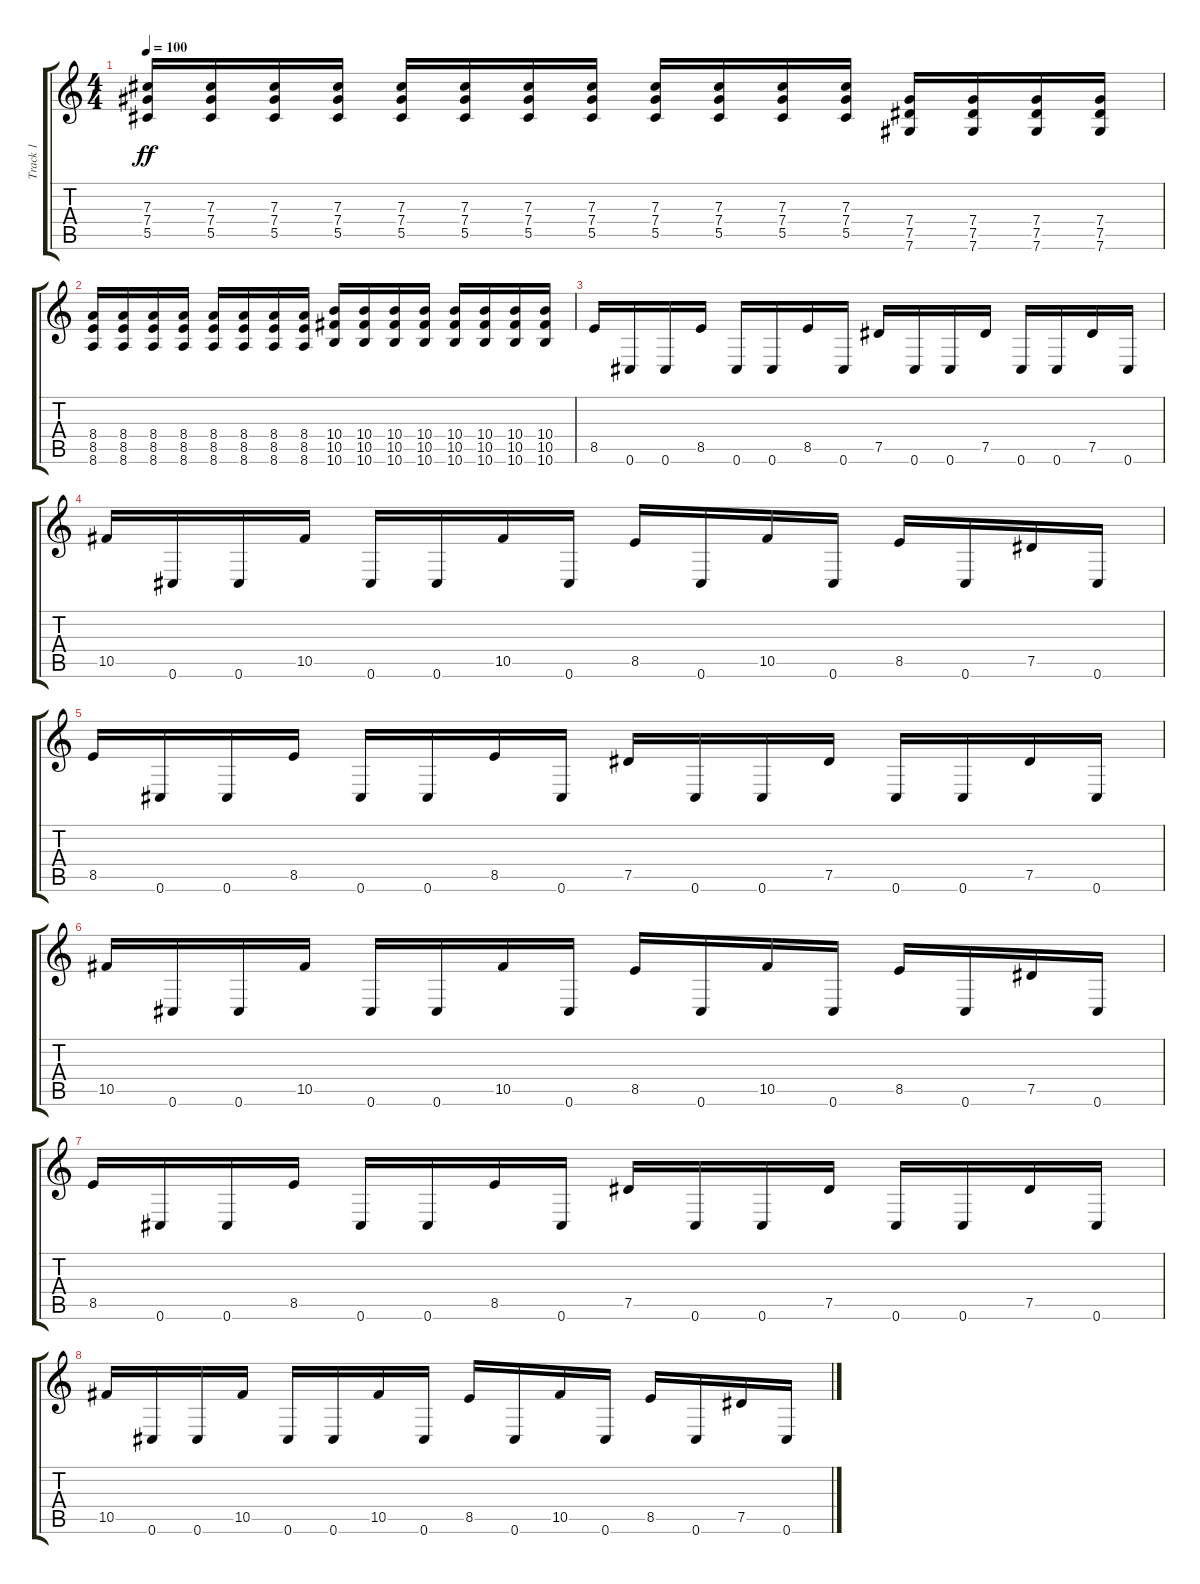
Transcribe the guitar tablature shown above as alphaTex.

\track ("Track 1" "Track 1") {instrument distortionguitar}
\staff {score tabs}
\tuning (Eb4 Bb3 Gb3 Db3 Ab2 Db2) {hide}
\ts (4 4)
\tempo 100
\clef g2
\ks c
(7.3 7.4 5.5).16{dy ff} (7.3 7.4 5.5).16 (7.3 7.4 5.5).16 (7.3 7.4 5.5).16 (7.3 7.4 5.5).16 (7.3 7.4 5.5).16 (7.3 7.4 5.5).16 (7.3 7.4 5.5).16 (7.3 7.4 5.5).16 (7.3 7.4 5.5).16 (7.3 7.4 5.5).16 (7.3 7.4 5.5).16 (7.4 7.5 7.6).16 (7.4 7.5 7.6).16 (7.4 7.5 7.6).16 (7.4 7.5 7.6).16 |
(8.4 8.5 8.6).16 (8.4 8.5 8.6).16 (8.4 8.5 8.6).16 (8.4 8.5 8.6).16 (8.4 8.5 8.6).16 (8.4 8.5 8.6).16 (8.4 8.5 8.6).16 (8.4 8.5 8.6).16 (10.4 10.5 10.6).16 (10.4 10.5 10.6).16 (10.4 10.5 10.6).16 (10.4 10.5 10.6).16 (10.4 10.5 10.6).16 (10.4 10.5 10.6).16 (10.4 10.5 10.6).16 (10.4 10.5 10.6).16 |
8.5.16 0.6.16 0.6.16 8.5.16 0.6.16 0.6.16 8.5.16 0.6.16 7.5.16 0.6.16 0.6.16 7.5.16 0.6.16 0.6.16 7.5.16 0.6.16 |
10.5.16 0.6.16 0.6.16 10.5.16 0.6.16 0.6.16 10.5.16 0.6.16 8.5.16 0.6.16 10.5.16 0.6.16 8.5.16 0.6.16 7.5.16 0.6.16 |
8.5.16 0.6.16 0.6.16 8.5.16 0.6.16 0.6.16 8.5.16 0.6.16 7.5.16 0.6.16 0.6.16 7.5.16 0.6.16 0.6.16 7.5.16 0.6.16 |
10.5.16 0.6.16 0.6.16 10.5.16 0.6.16 0.6.16 10.5.16 0.6.16 8.5.16 0.6.16 10.5.16 0.6.16 8.5.16 0.6.16 7.5.16 0.6.16 |
8.5.16 0.6.16 0.6.16 8.5.16 0.6.16 0.6.16 8.5.16 0.6.16 7.5.16 0.6.16 0.6.16 7.5.16 0.6.16 0.6.16 7.5.16 0.6.16 |
10.5.16 0.6.16 0.6.16 10.5.16 0.6.16 0.6.16 10.5.16 0.6.16 8.5.16 0.6.16 10.5.16 0.6.16 8.5.16 0.6.16 7.5.16 0.6.16
